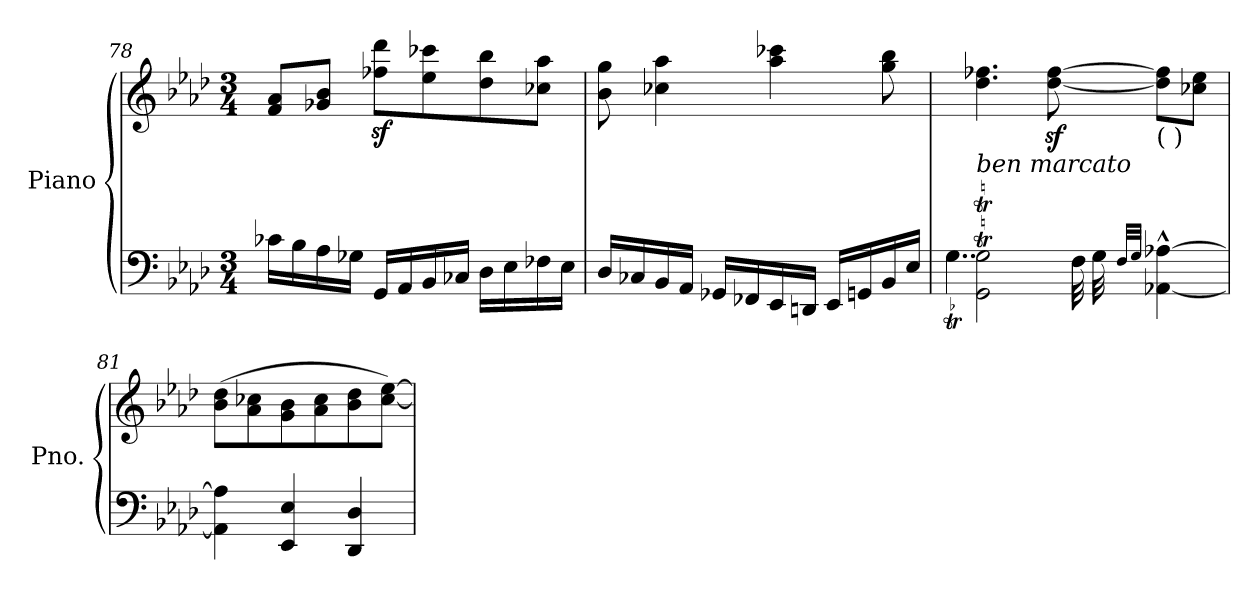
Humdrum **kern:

**kern	**kern
*part1	*part1
*staff2	*staff1
*I"Piano	*
*I'Pno.	*
*clefF4	*clefG2
*k[b-e-a-d-]	*k[b-e-a-d-]
*M3/4	*M3/4
=78	=78
16c-X\LL	8f/ 8a-/L
16B-\	.
16A-\	8g-X/ 8b-/J
16G-X\JJ	.
16GG/LL	8ff-X\z< 8ddd-\z<L
16AA-/	.
16BB-/	8ee-\ 8ccc-X\
16C-X/JJ	.
16D-\LL	8dd-\ 8bb-\
16E-\	.
16F-X\	8cc-X\ 8aa-\J
16E-\JJ	.
!!LO:LB:g=z
=79	=79
16D-/LL	8b-\ 8gg\
16C-X/	.
16BB-/	4cc-X\ 4aa-\
16AA-/JJ	.
16GG-X/LL	.
16FF-X/	.
16EE-/	4aa-\ 4ccc-X\
16DDn/JJ	.
16EE-/LL	.
16GGn/	.
16BB-/	8gg\ 8bb-\
16E-/JJ	.
=80	=80
*^	*
!	!	!LO:TX:b:i:t=ben marcato
2GG\T 2G\T	4..Gt!	4.dd-\ 4.ff-X\
.	.	[8dd-\z> [8ff-\z>
.	32F!	.
.	32G!	.
32qF/LLL	.	.
32qG/JJJ	.	.
!	!	!LO:TX:b:t=(   )
[4AA-\^^ [4A-\^^	4ryy	8dd-\] 8ff-\]L
.	.	8cc-X\ 8ee-\J
*v	*v	*
=81	=81
4AA-\] 4A-\]	(8b-\ 8dd-\L
.	8a-\ 8cc-X\
4EE-/ 4E-/	8g\ 8b-\
.	8a-\ 8cc-\
4DD-/ 4D-/	8b-\ 8dd-\
.	[8cc-\ [8ee-\J)
=	=
*-	*-
